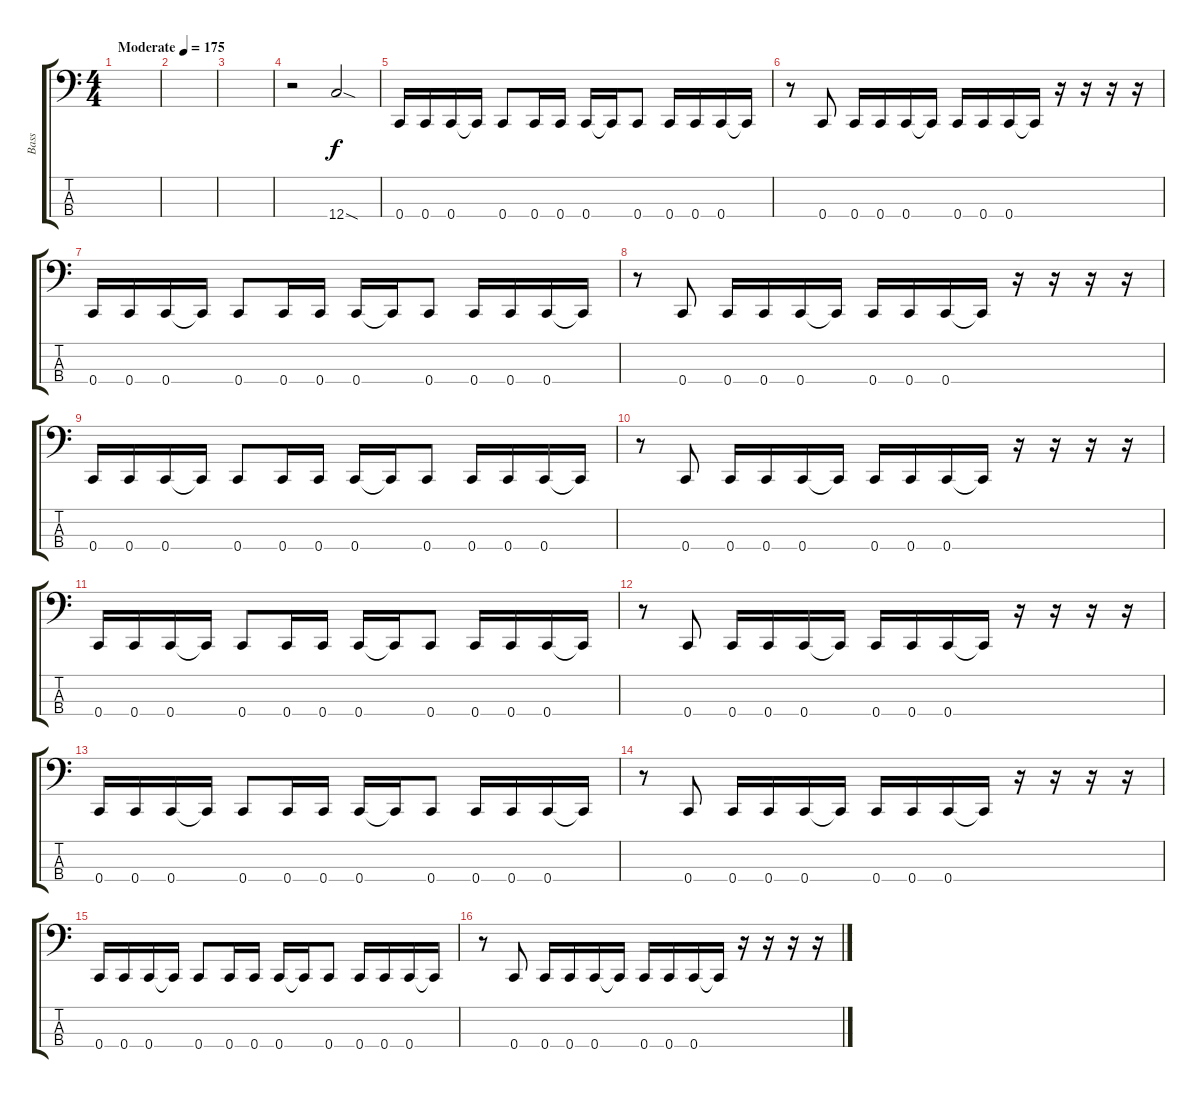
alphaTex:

\track ("Bass" "Bass") {instrument electricbasspick}
\staff {score tabs}
\tuning (F2 C2 G1 C1) {hide}
\ts (4 4)
\tempo (175 "Moderate")
\clef f4
\ks c
|
|
|
r.2 12.4{sod}.2 |
0.4.16 0.4.16 0.4.16 0.4{t}.16 0.4.8 0.4.16 0.4.16 0.4.16 0.4{t}.16 0.4.8 0.4.16 0.4.16 0.4.16 0.4{t}.16 |
r.8 0.4.8 0.4.16 0.4.16 0.4.16 0.4{t}.16 0.4.16 0.4.16 0.4.16 0.4{t}.16 r.16 r.16 r.16 r.16 |
0.4.16 0.4.16 0.4.16 0.4{t}.16 0.4.8 0.4.16 0.4.16 0.4.16 0.4{t}.16 0.4.8 0.4.16 0.4.16 0.4.16 0.4{t}.16 |
r.8 0.4.8 0.4.16 0.4.16 0.4.16 0.4{t}.16 0.4.16 0.4.16 0.4.16 0.4{t}.16 r.16 r.16 r.16 r.16 |
0.4.16 0.4.16 0.4.16 0.4{t}.16 0.4.8 0.4.16 0.4.16 0.4.16 0.4{t}.16 0.4.8 0.4.16 0.4.16 0.4.16 0.4{t}.16 |
r.8 0.4.8 0.4.16 0.4.16 0.4.16 0.4{t}.16 0.4.16 0.4.16 0.4.16 0.4{t}.16 r.16 r.16 r.16 r.16 |
0.4.16 0.4.16 0.4.16 0.4{t}.16 0.4.8 0.4.16 0.4.16 0.4.16 0.4{t}.16 0.4.8 0.4.16 0.4.16 0.4.16 0.4{t}.16 |
r.8 0.4.8 0.4.16 0.4.16 0.4.16 0.4{t}.16 0.4.16 0.4.16 0.4.16 0.4{t}.16 r.16 r.16 r.16 r.16 |
0.4.16 0.4.16 0.4.16 0.4{t}.16 0.4.8 0.4.16 0.4.16 0.4.16 0.4{t}.16 0.4.8 0.4.16 0.4.16 0.4.16 0.4{t}.16 |
r.8 0.4.8 0.4.16 0.4.16 0.4.16 0.4{t}.16 0.4.16 0.4.16 0.4.16 0.4{t}.16 r.16 r.16 r.16 r.16 |
0.4.16 0.4.16 0.4.16 0.4{t}.16 0.4.8 0.4.16 0.4.16 0.4.16 0.4{t}.16 0.4.8 0.4.16 0.4.16 0.4.16 0.4{t}.16 |
r.8 0.4.8 0.4.16 0.4.16 0.4.16 0.4{t}.16 0.4.16 0.4.16 0.4.16 0.4{t}.16 r.16 r.16 r.16 r.16
